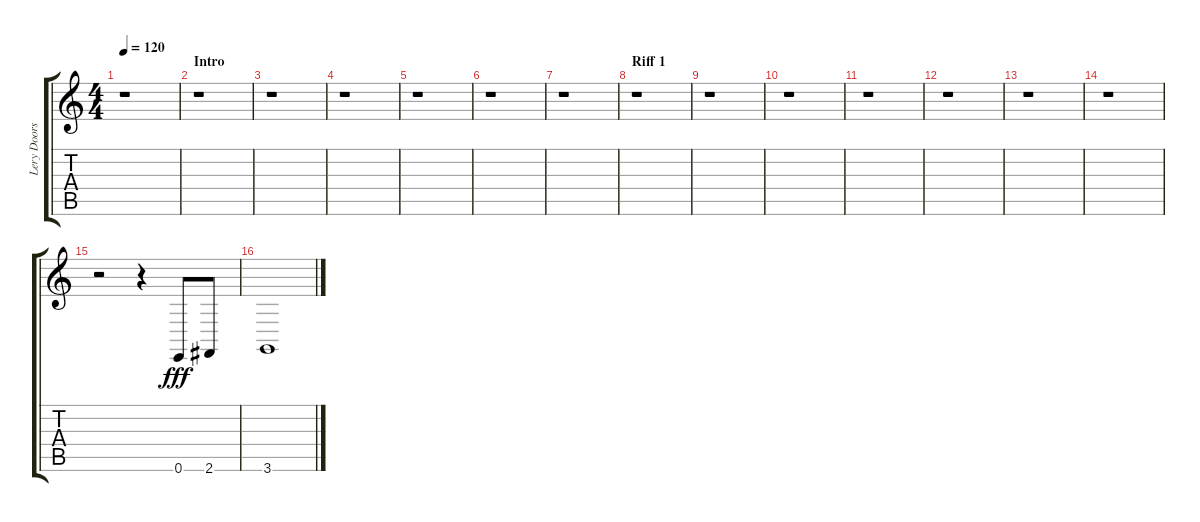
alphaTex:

\track ("Lery Doors" "Lery Doors") {instrument cello}
\staff {score tabs}
\tuning (E4 B3 G3 D3 A2 E2) {hide}
\ts (4 4)
\tempo 120
\clef g2
\ks c
r.1{dy fff instrument cello} |
\section ("" "Intro")
r.1 |
r.1 |
r.1 |
r.1 |
r.1 |
r.1 |
\section ("" "Riff 1")
r.1 |
r.1 |
r.1 |
r.1 |
r.1 |
r.1 |
r.1 |
r.2 r.4 0.6.8 2.6.8 |
3.6.1
